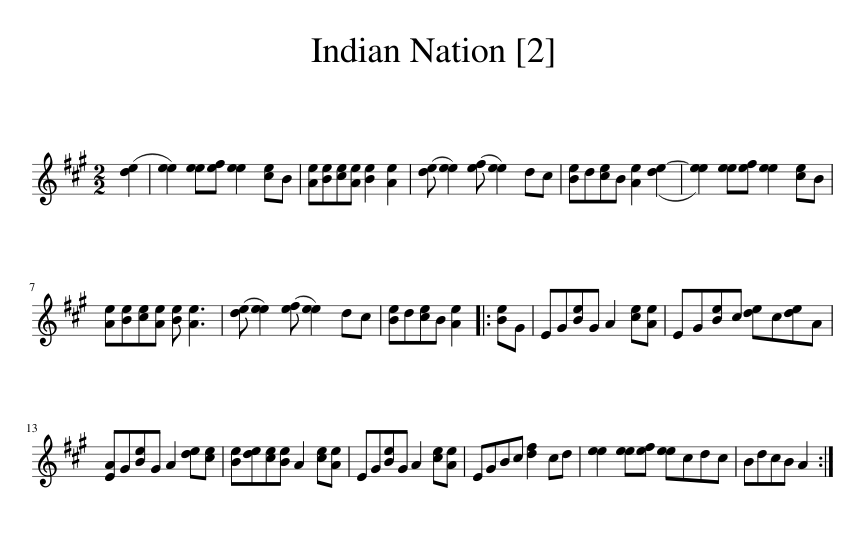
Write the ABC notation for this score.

X:1
L:1/8
M:2/2
I:linebreak $
K:A
V:1 treble
V:1
 ([de]2 | [ee]2) [ee][ef] [ee]2 [ce]B | [Ae][Be][ce][Ae] [Be]2 [Ae]2 | ([de] [ee]2) ([ef] [ee]2) dc | [Be]d[ce]B [Ae]2 ([de-]2 | %5
 [ee]2) [ee][ef] [ee]2 [ce]B |$ [Ae][Be][ce][Ae] [Be] [Ae]3 | ([de] [ee]2) ([ef] [ee]2) dc | [Be]d[ce]B [Ae]2 |: [Be]G | %10
 EG[Be]G A2 [ce][Ae] | EG[Be]c [de]c[de]A |$ [EA]G[Be]G A2 [de][ce] | [Be][de][ce][Be] A2 [ce][Ae] | EG[Be]G A2 [ce][Ae] | %15
 EGBc [df]2 cd | [ee]2 [ee][ef] [ee]cdc | BdcB A2 :| %18
